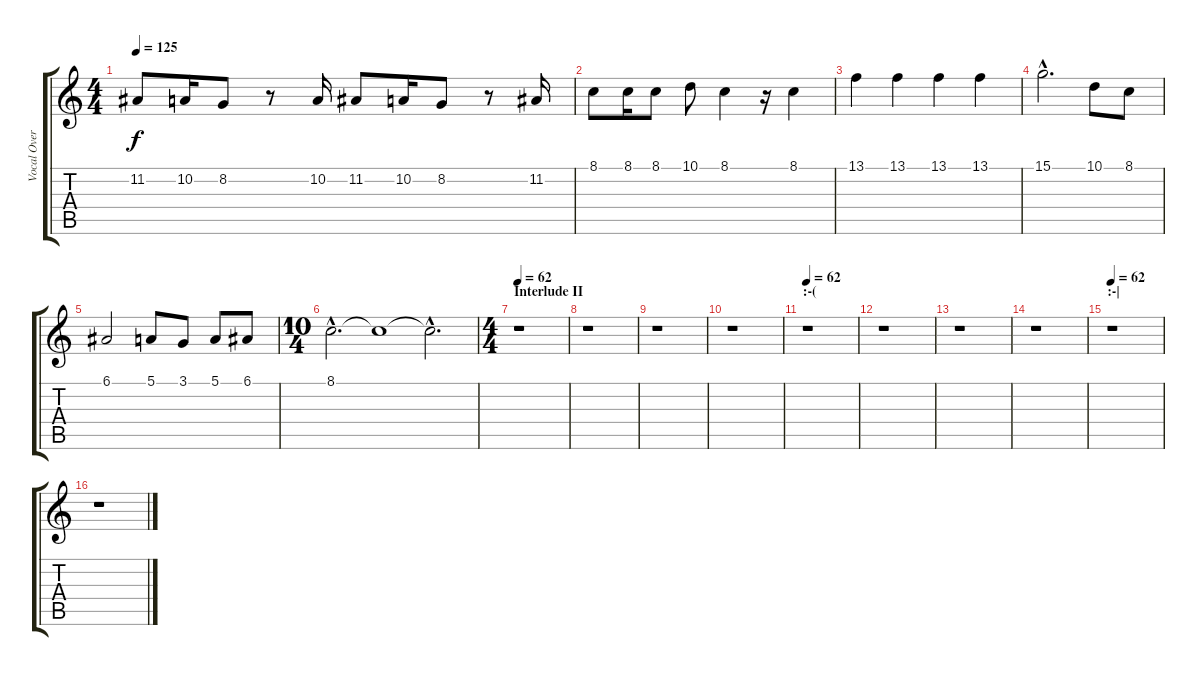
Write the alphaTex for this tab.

\track ("Vocal Overdub" "Vocal Over") {instrument stringensemble1}
\staff {score tabs}
\tuning (E4 B3 G3 D3 A2 E2) {hide}
\ts (4 4)
\tempo 125
\clef g2
\ks c
11.2.8{dy f} 10.2.16 8.2.8 r.8 10.2.16 11.2.8 10.2.16 8.2.8 r.8 11.2.16 |
8.1.8 8.1.16 8.1.8 10.1.8 8.1.4 r.16 8.1.4 |
13.1.4 13.1.4 13.1.4 13.1.4 |
15.1{hac}.2{d} 10.1.8 8.1.8 |
6.1.2 5.1.8 3.1.8 5.1.8 6.1.8 |
\ts (10 4)
8.1{hac}.2{d volume 0} 8.1{t}.1 8.1{hac t}.2{d} |
\ts (4 4)
\section ("" "Interlude II")
\tempo 62
r.1 |
r.1 |
r.1 |
r.1 |
\section ("" ":-(")
\tempo 62
r.1 |
r.1 |
r.1 |
r.1 |
\section ("" ":-|")
\tempo 62
r.1 |
r.1
